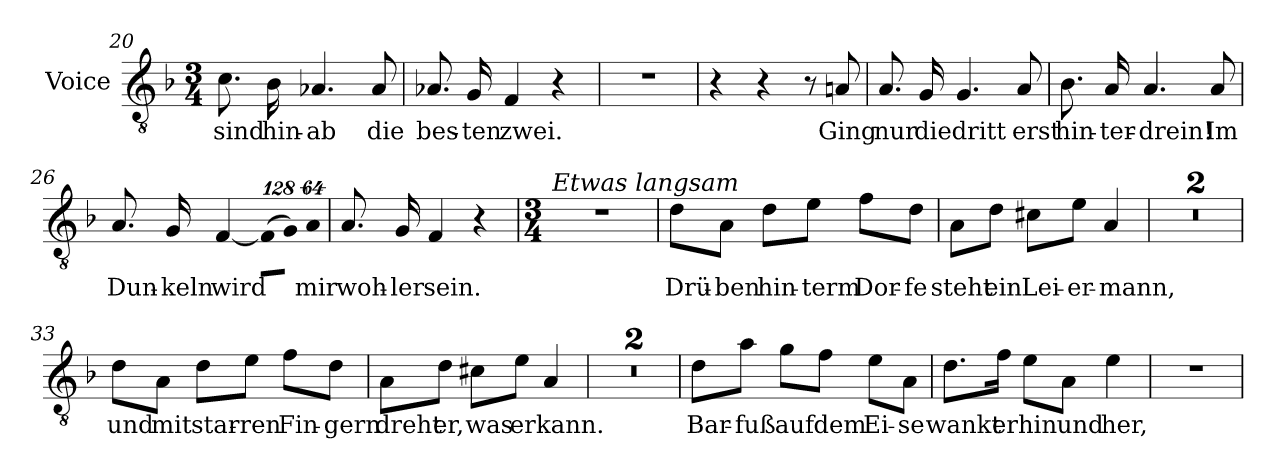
**kern	**text
*part1	*part1
*staff1	*staff1
*I"Voice	*
*clefGv2	*
*ITrd7c12	*
*k[b-]	*
*F:	*
*M3/4	*
=20	=20
!	!LO:LY:b:color=#000000
8.Ci\	sind
!	!LO:LY:b:color=#000000
16BB-i\	hin-
!	!LO:LY:b:color=#000000
4.AA-Xi/	-ab
!	!LO:LY:b:color=#000000
8AA-i/	die
=21	=21
!	!LO:LY:b:color=#000000
8.AA-Xi/	bes-
!	!LO:LY:b:color=#000000
16GGi/	-ten
!	!LO:LY:b:color=#000000
4FFi/	zwei.
4r	.
=22	=22
!LO:N:vis=1	!
2.r	.
!!LO:LB:g=z
=23	=23
4r	.
4r	.
8r	.
!	!LO:LY:b:color=#000000
8AAni/	Ging
=24	=24
!	!LO:LY:b:color=#000000
8.AAi/	nur
!	!LO:LY:b:color=#000000
16GGi/	die
!	!LO:LY:b:color=#000000
4.GGi/	dritt
!	!LO:LY:b:color=#000000
8AAi/	erst
=25	=25
!	!LO:LY:b:color=#000000
8.BB-i\	hin-
!	!LO:LY:b:color=#000000
16AAi/	-ter-
!	!LO:LY:b:color=#000000
4.AAi/	-drein!
!	!LO:LY:b:color=#000000
8AAi/	Im
=26	=26
!	!LO:LY:b:color=#000000
8.AAi/	Dun-
!	!LO:LY:b:color=#000000
16GGi/	-keln
!	!LO:LY:b:color=#000000
[<4FFi/	wird
!LO:N:vis=8	!
(1024%85FFi\L]	.
!LO:N:vis=8	!
1024%85GGi\J)	.
!LO:N:vis=8	!
!	!LO:LY:b:color=#000000
512%43AAi\	mir
=27	=27
!	!LO:LY:b:color=#000000
8.AAi/	woh-
!	!LO:LY:b:color=#000000
16GGi/	-ler
!	!LO:LY:b:color=#000000
4FFi/	sein.
4r	.
=28	=28
*M3/4	*
!LO:TX:a:i:t=Etwas langsam	!
!LO:N:vis=1	!
2.r	.
!!LO:LB:g=z
=29	=29
!	!LO:LY:b:color=#000000
8Di\L	Drü-
!	!LO:LY:b:color=#000000
8AAi\J	-ben
!	!LO:LY:b:color=#000000
8Di\L	hin-
!	!LO:LY:b:color=#000000
8Ei\J	-term
!	!LO:LY:b:color=#000000
8Fi\L	Dor-
!	!LO:LY:b:color=#000000
8Di\J	-fe
=30	=30
!	!LO:LY:b:color=#000000
8AAi\L	steht
!	!LO:LY:b:color=#000000
8Di\J	ein
!	!LO:LY:b:color=#000000
8C#Xi\L	Lei-
!	!LO:LY:b:color=#000000
8Ei\J	-er-
!	!LO:LY:b:color=#000000
4AAi/	-mann,
=31	=31
!LO:N:vis=1	!
2.r	.
=32	=32
!LO:N:vis=1	!
2.r	.
=33	=33
!	!LO:LY:b:color=#000000
8Di\L	und
!	!LO:LY:b:color=#000000
8AAi\J	mit
!	!LO:LY:b:color=#000000
8Di\L	star-
!	!LO:LY:b:color=#000000
8Ei\J	-ren
!	!LO:LY:b:color=#000000
8Fi\L	Fin-
!	!LO:LY:b:color=#000000
8Di\J	-gern
=34	=34
!	!LO:LY:b:color=#000000
8AAi\L	dreht
!	!LO:LY:b:color=#000000
8Di\J	er,
!	!LO:LY:b:color=#000000
8C#Xi\L	was
!	!LO:LY:b:color=#000000
8Ei\J	er
!	!LO:LY:b:color=#000000
4AAi/	kann.
!!LO:LB:g=z
=35	=35
!LO:N:vis=1	!
2.r	.
=36	=36
!LO:N:vis=1	!
2.r	.
=37	=37
!	!LO:LY:b:color=#000000
8Di\L	Bar-
!	!LO:LY:b:color=#000000
8Ai\J	-fuß
!	!LO:LY:b:color=#000000
8Gi\L	auf
!	!LO:LY:b:color=#000000
8Fi\J	dem
!	!LO:LY:b:color=#000000
8Ei\L	Ei-
!	!LO:LY:b:color=#000000
8AAi\J	-se
=38	=38
!	!LO:LY:b:color=#000000
8.Di\L	wankt
!	!LO:LY:b:color=#000000
16Fi\Jk	er
!	!LO:LY:b:color=#000000
8Ei\L	hin
!	!LO:LY:b:color=#000000
8AAi\J	und
!	!LO:LY:b:color=#000000
4Ei\	her,
=39	=39
!LO:N:vis=1	!
2.r	.
=	=
*-	*-
